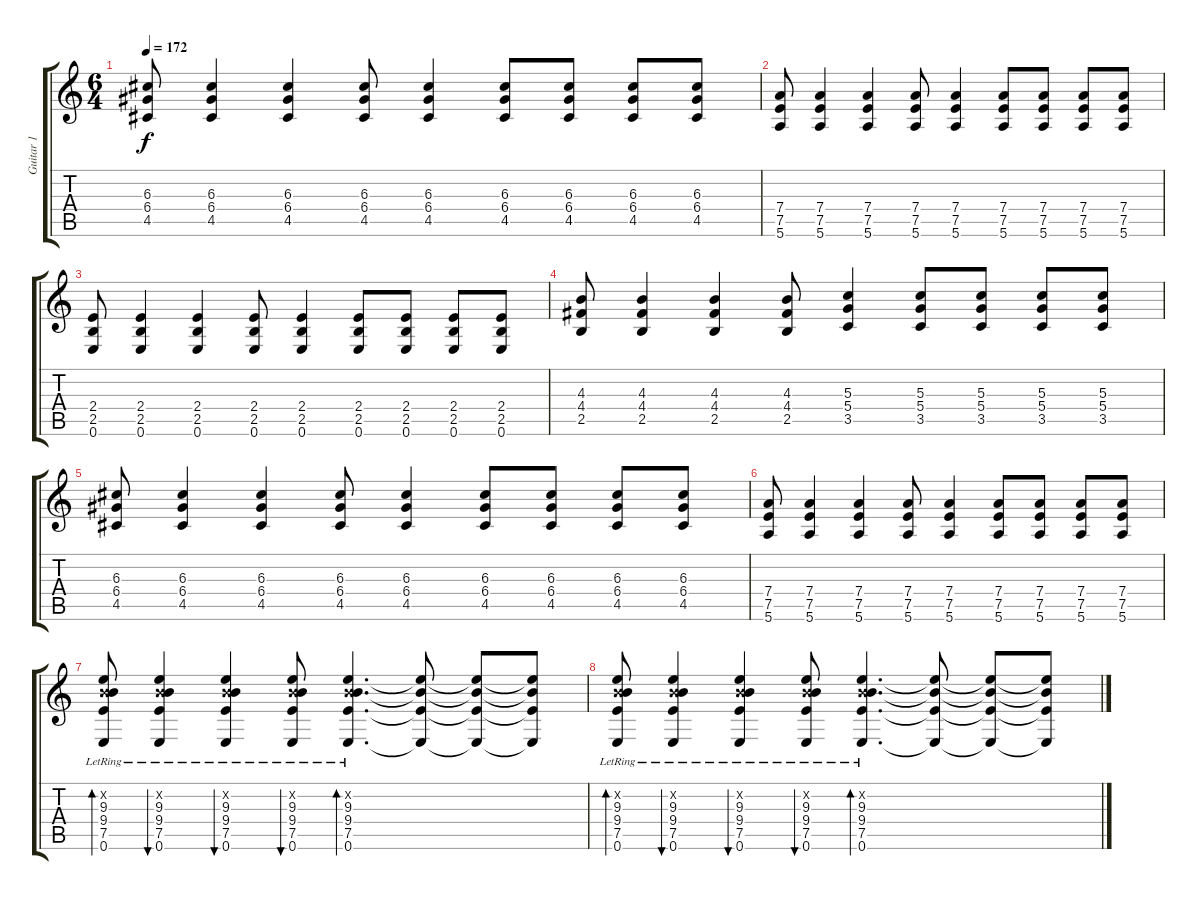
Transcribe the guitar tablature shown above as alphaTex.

\track ("Guitar 1" "Guitar 1") {instrument acousticguitarsteel}
\staff {score tabs}
\tuning (E4 B3 G3 D3 A2 E2) {hide}
\ts (6 4)
\tempo 172
\clef g2
\ks c
(6.3 6.4 4.5).8{dy f instrument distortionguitar} (6.3 6.4 4.5).4 (6.3 6.4 4.5).4 (6.3 6.4 4.5).8 (6.3 6.4 4.5).4 (6.3 6.4 4.5).8 (6.3 6.4 4.5).8 (6.3 6.4 4.5).8 (6.3 6.4 4.5).8 |
(7.4 7.5 5.6).8{instrument distortionguitar} (7.4 7.5 5.6).4 (7.4 7.5 5.6).4 (7.4 7.5 5.6).8 (7.4 7.5 5.6).4 (7.4 7.5 5.6).8 (7.4 7.5 5.6).8 (7.4 7.5 5.6).8 (7.4 7.5 5.6).8 |
(2.4 2.5 0.6).8{instrument distortionguitar} (2.4 2.5 0.6).4 (2.4 2.5 0.6).4 (2.4 2.5 0.6).8 (2.4 2.5 0.6).4 (2.4 2.5 0.6).8 (2.4 2.5 0.6).8 (2.4 2.5 0.6).8 (2.4 2.5 0.6).8 |
(4.3 4.4 2.5).8{instrument distortionguitar} (4.3 4.4 2.5).4 (4.3 4.4 2.5).4 (4.3 4.4 2.5).8 (5.3 5.4 3.5).4 (5.3 5.4 3.5).8 (5.3 5.4 3.5).8 (5.3 5.4 3.5).8 (5.3 5.4 3.5).8 |
(6.3 6.4 4.5).8{instrument distortionguitar} (6.3 6.4 4.5).4 (6.3 6.4 4.5).4 (6.3 6.4 4.5).8 (6.3 6.4 4.5).4 (6.3 6.4 4.5).8 (6.3 6.4 4.5).8 (6.3 6.4 4.5).8 (6.3 6.4 4.5).8 |
(7.4 7.5 5.6).8{instrument distortionguitar} (7.4 7.5 5.6).4 (7.4 7.5 5.6).4 (7.4 7.5 5.6).8 (7.4 7.5 5.6).4 (7.4 7.5 5.6).8 (7.4 7.5 5.6).8 (7.4 7.5 5.6).8 (7.4 7.5 5.6).8 |
(0.2{x} 9.3{lr} 9.4{lr} 7.5{lr} 0.6{lr}).8{bd 60 volume 5 instrument acousticguitarsteel} (0.2{x} 9.3{lr} 9.4{lr} 7.5{lr} 0.6{lr}).4{bu 60} (0.2{x} 9.3{lr} 9.4{lr} 7.5{lr} 0.6{lr}).4{bu 60} (0.2{x} 9.3{lr} 9.4{lr} 7.5{lr} 0.6{lr}).8{bu 60} (0.2{x} 9.3{lr} 9.4{lr} 7.5{lr} 0.6{lr}).4{d bd 60} (9.3{t} 9.4{t} 7.5{t} 0.6{t}).8{volume 6} (9.3{t} 9.4{t} 7.5{t} 0.6{t}).8 (9.3{t} 9.4{t} 7.5{t} 0.6{t}).8 |
(0.2{x} 9.3{lr} 9.4{lr} 7.5{lr} 0.6{lr}).8{bd 60 volume 5 instrument acousticguitarsteel} (0.2{x} 9.3{lr} 9.4{lr} 7.5{lr} 0.6{lr}).4{bu 60} (0.2{x} 9.3{lr} 9.4{lr} 7.5{lr} 0.6{lr}).4{bu 60} (0.2{x} 9.3{lr} 9.4{lr} 7.5{lr} 0.6{lr}).8{bu 60} (0.2{x} 9.3{lr} 9.4{lr} 7.5{lr} 0.6{lr}).4{d bd 60} (9.3{t} 9.4{t} 7.5{t} 0.6{t}).8{volume 6} (9.3{t} 9.4{t} 7.5{t} 0.6{t}).8 (9.3{t} 9.4{t} 7.5{t} 0.6{t}).8
